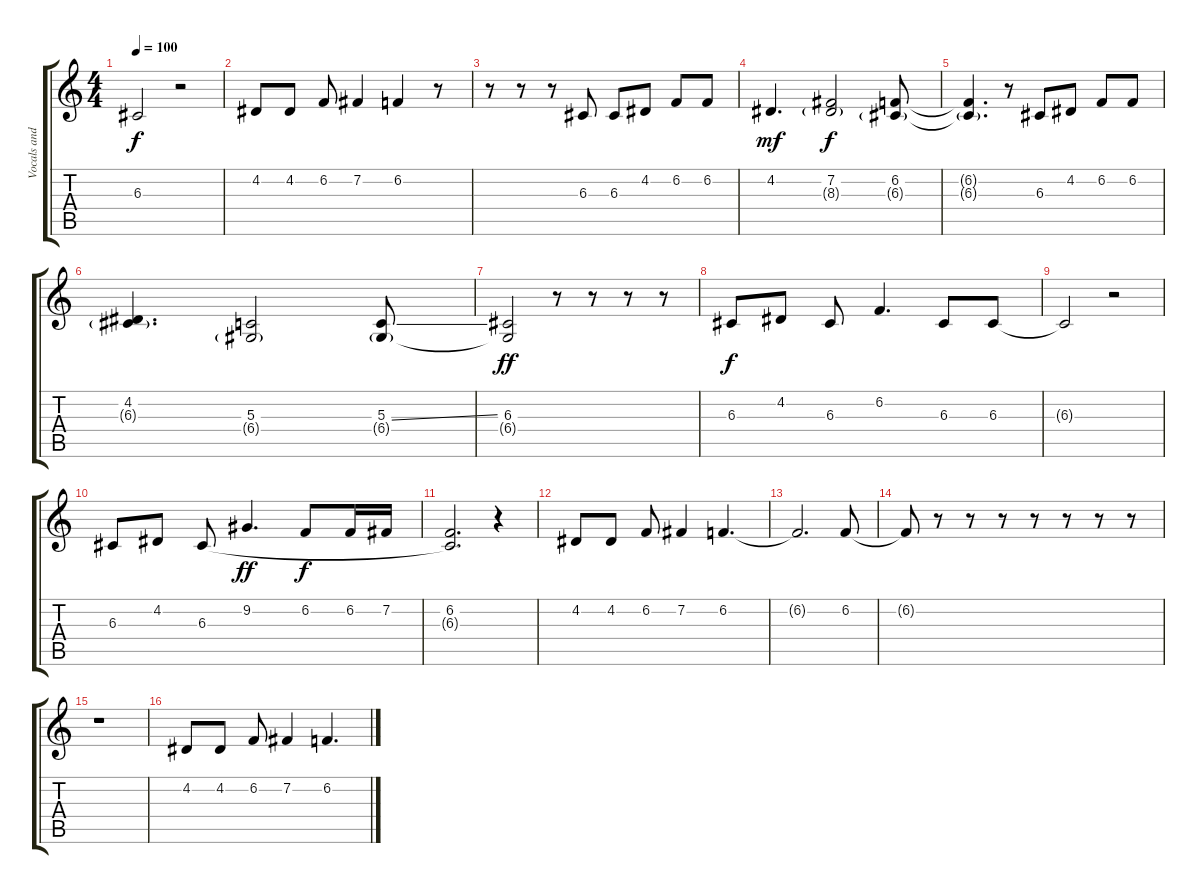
\track ("Vocals and Backup Vocals" "Vocals and") {instrument violin}
\staff {score tabs}
\tuning (E4 B3 G3 D3 A2 E2) {hide}
\ts (4 4)
\tempo 100
\clef g2
\ks c
6.3{t}.2{dy f} r.2 |
4.2.8 4.2.8 6.2.8 7.2.4 6.2.4 r.8 |
r.8 r.8 r.8 6.3.8 6.3.8 4.2.8 6.2.8 6.2.8 |
4.2.4{d dy mf} (7.2 8.3{g}).2{dy f} (6.2 6.3{g}).8 |
(6.2{t} 6.3{g t}).4{d} r.8 6.3.8 4.2.8 6.2.8 6.2.8 |
(4.2 6.3{g}).4{d} (5.3 6.4{g}).2 (5.3{ss} 6.4{g}).8 |
(6.3 6.4{t}).2{dy ff} r.8 r.8 r.8 r.8 |
6.3.8{dy f} 4.2.8 6.3.8 6.2.4{d} 6.3.8 6.3.8 |
6.3{t}.2 r.2 |
6.3.8 4.2.8 6.3.8 9.2.4{d dy ff} 6.2.8{dy f} 6.2.16 7.2.16 |
(6.2 6.3{t}).2{d} r.4 |
4.2.8 4.2.8 6.2.8 7.2.4 6.2.4{d} |
6.2{t}.2{d} 6.2.8 |
6.2{t}.8 r.8 r.8 r.8 r.8 r.8 r.8 r.8 |
r.1 |
4.2.8 4.2.8 6.2.8 7.2.4 6.2.4{d}
